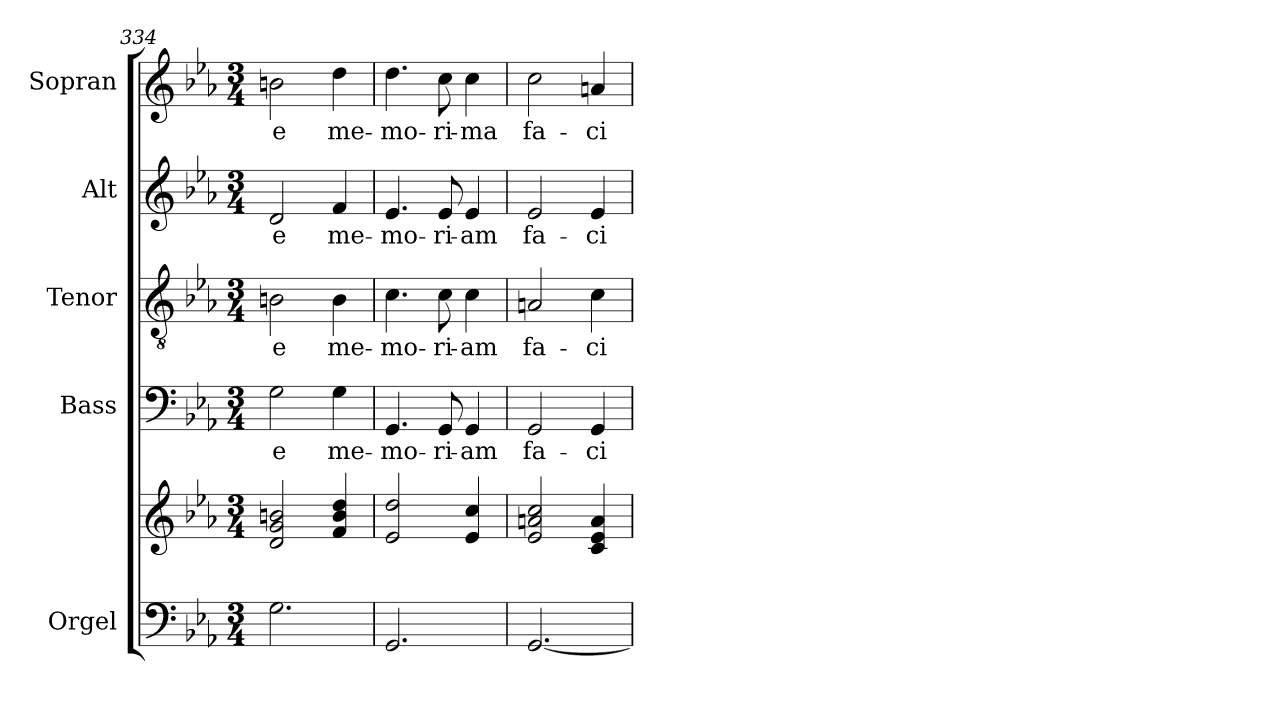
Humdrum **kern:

**kern	**kern	**kern	**text	**kern	**text	**kern	**text	**kern	**text
*part5	*part5	*part4	*part4	*part3	*part3	*part2	*part2	*part1	*part1
*staff6	*staff5	*staff4	*staff4	*staff3	*staff3	*staff2	*staff2	*staff1	*staff1
*I"Orgel	*	*I"Bass	*	*I"Tenor	*	*I"Alt	*	*I"Sopran	*
*I'Org.	*	*I'B.	*	*I'T.	*	*I'A.	*	*I'S.	*
*clefF4	*clefG2	*clefF4	*	*clefGv2	*	*clefG2	*	*clefG2	*
*k[b-e-a-]	*k[b-e-a-]	*k[b-e-a-]	*	*k[b-e-a-]	*	*k[b-e-a-]	*	*k[b-e-a-]	*
*E-:	*E-:	*E-:	*	*E-:	*	*E-:	*	*E-:	*
*M3/4	*M3/4	*M3/4	*	*M3/4	*	*M3/4	*	*M3/4	*
=334	=334	=334	=334	=334	=334	=334	=334	=334	=334
!	!	!	!LO:LY:b	!	!LO:LY:b	!	!LO:LY:b	!	!LO:LY:b
2.G\	2d/ 2g/ 2bn/	2G\	-e	2Bn\	-e	2d/	-e	2bn\	-e
!	!	!	!LO:LY:b	!	!LO:LY:b	!	!LO:LY:b	!	!LO:LY:b
.	4f/ 4b/ 4dd/	4G\	me-	4B\	me-	4f/	me-	4dd\	me-
=335	=335	=335	=335	=335	=335	=335	=335	=335	=335
!	!	!	!LO:LY:b	!	!LO:LY:b	!	!LO:LY:b	!	!LO:LY:b
2.GG/	2e-/ 2dd/	4.GG/	-mo-	4.c\	-mo-	4.e-/	-mo-	4.dd\	-mo-
!	!	!	!LO:LY:b	!	!LO:LY:b	!	!LO:LY:b	!	!LO:LY:b
.	.	8GG/	-ri-	8c\	-ri-	8e-/	-ri-	8cc\	-ri-
!	!	!	!LO:LY:b	!	!LO:LY:b	!	!LO:LY:b	!	!LO:LY:b
.	4e-/ 4cc/	4GG/	-am	4c\	-am	4e-/	-am	4cc\	-ma
=336	=336	=336	=336	=336	=336	=336	=336	=336	=336
!	!	!	!LO:LY:b	!	!LO:LY:b	!	!LO:LY:b	!	!LO:LY:b
[2.GG/	2e-/ 2an/ 2cc/	2GG/	fa-	2An/	fa-	2e-/	fa-	2cc\	fa-
!	!	!	!LO:LY:b	!	!LO:LY:b	!	!LO:LY:b	!	!LO:LY:b
.	4c/ 4e-/ 4a/	4GG/	-ci-	4c\	-ci-	4e-/	-ci-	4an/	-ci-
=	=	=	=	=	=	=	=	=	=
*-	*-	*-	*-	*-	*-	*-	*-	*-	*-
